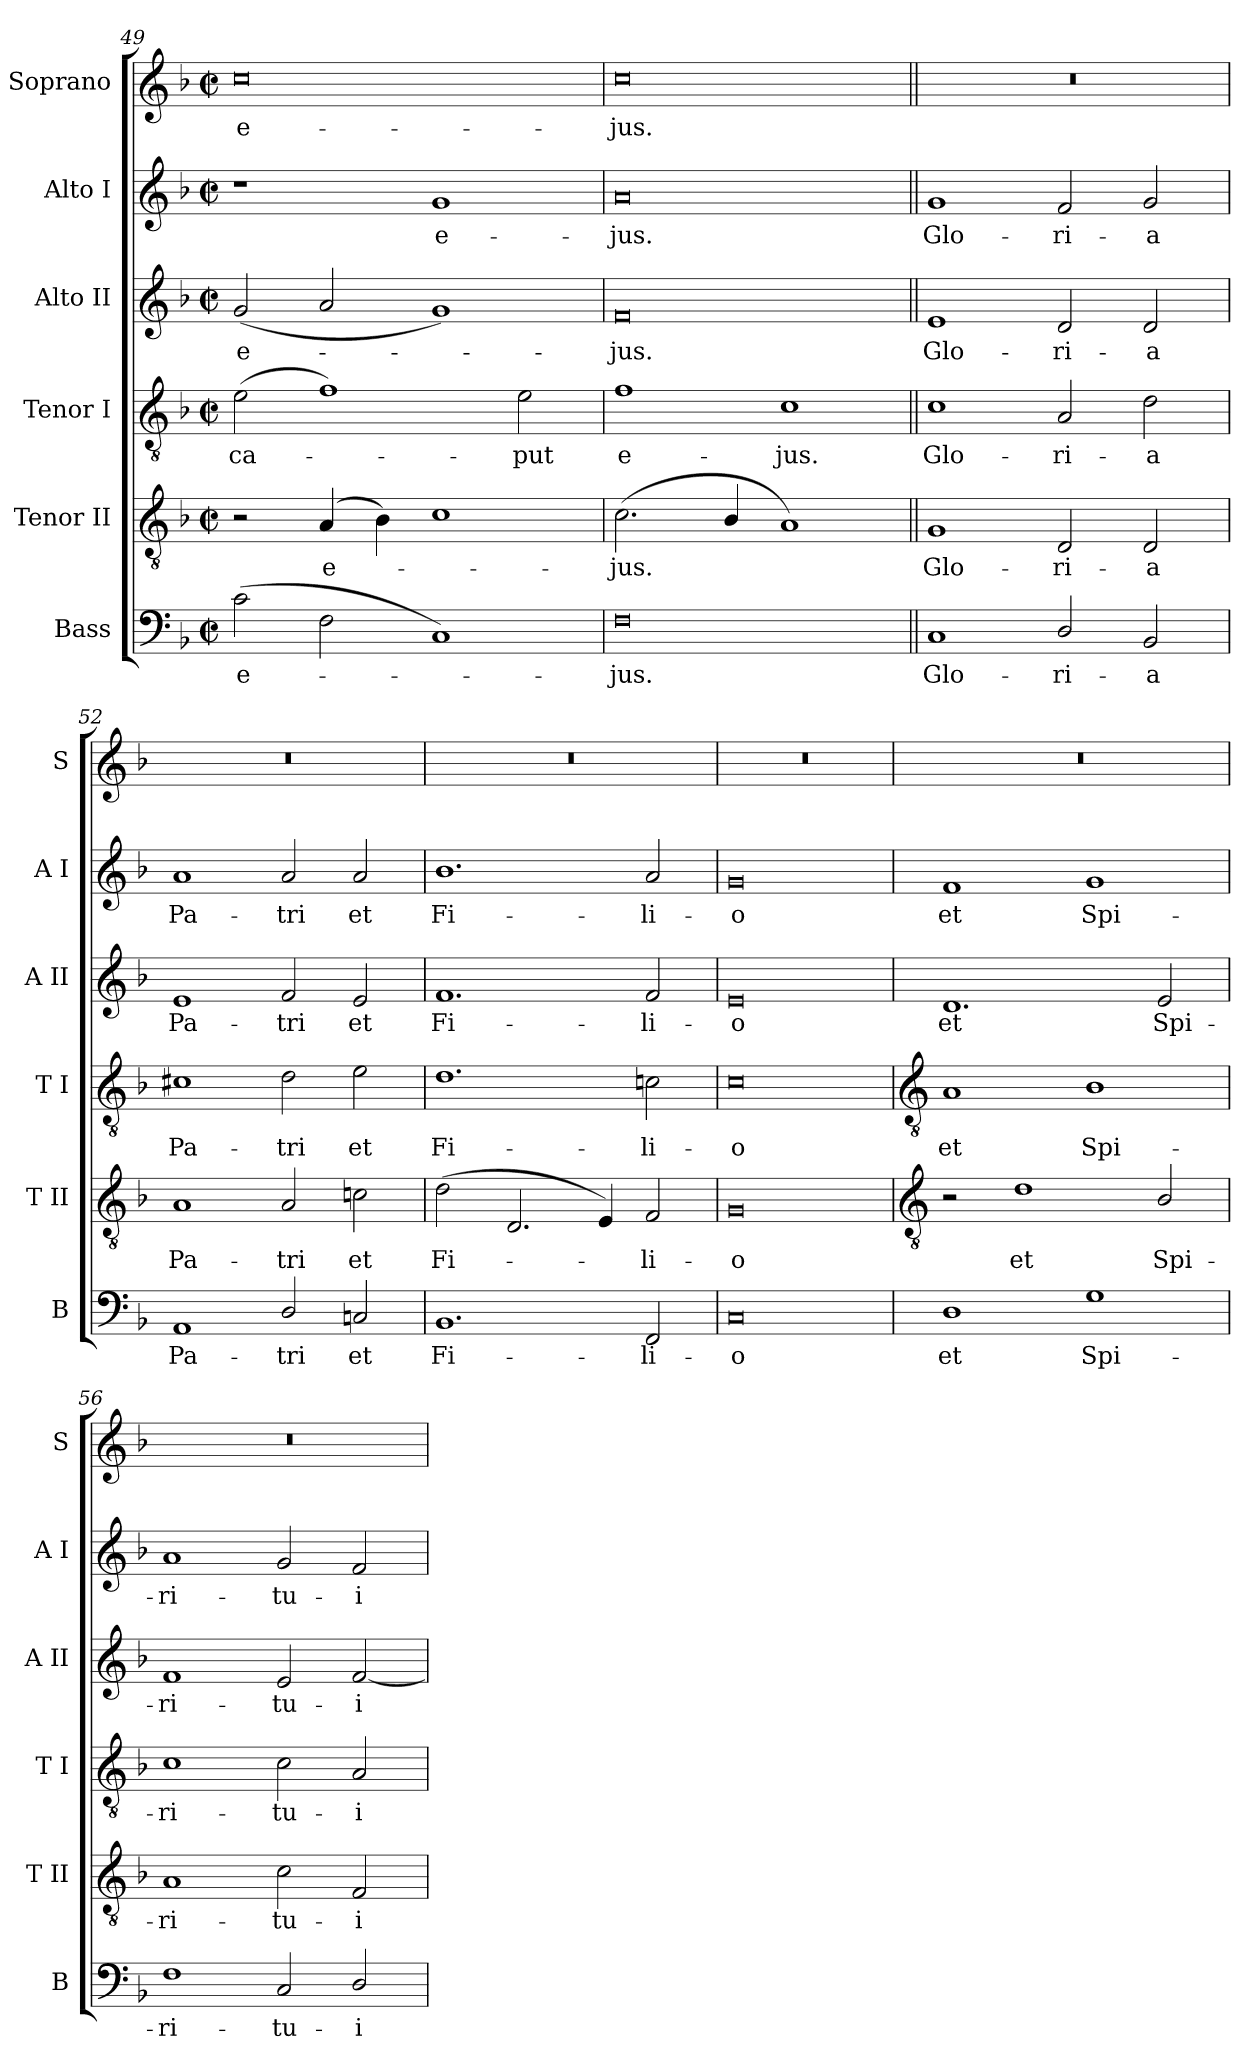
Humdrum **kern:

**kern	**text	**kern	**text	**kern	**text	**kern	**text	**kern	**text	**kern	**text
*part6	*part6	*part5	*part5	*part4	*part4	*part3	*part3	*part2	*part2	*part1	*part1
*staff6	*staff6	*staff5	*staff5	*staff4	*staff4	*staff3	*staff3	*staff2	*staff2	*staff1	*staff1
*I"Bass	*	*I"Tenor II	*	*I"Tenor I	*	*I"Alto II	*	*I"Alto I	*	*I"Soprano	*
*I'B	*	*I'T II	*	*I'T I	*	*I'A II	*	*I'A I	*	*I'S	*
*clefF4	*	*clefGv2	*	*clefGv2	*	*clefG2	*	*clefG2	*	*clefG2	*
*k[b-]	*	*k[b-]	*	*k[b-]	*	*k[b-]	*	*k[b-]	*	*k[b-]	*
*F:	*	*F:	*	*F:	*	*F:	*	*F:	*	*F:	*
*M4/2	*	*M4/2	*	*M4/2	*	*M4/2	*	*M4/2	*	*M4/2	*
*met(c|)	*	*met(c|)	*	*met(c|)	*	*met(c|)	*	*met(c|)	*	*met(c|)	*
=49	=49	=49	=49	=49	=49	=49	=49	=49	=49	=49	=49
!	!LO:LY:b	!	!	!	!LO:LY:b	!	!LO:LY:b	!	!	!	!LO:LY:b
(>2c	e-	2r	.	(>2e	ca-	(<2g	e-	1r	.	0cc	e-
!	!	!	!LO:LY:b	!	!	!	!	!	!	!	!
2F	.	(<4A	e-	1f)	.	2a	.	.	.	.	.
.	.	4B-)	.	.	.	.	.	.	.	.	.
!	!	!	!	!	!	!	!	!	!LO:LY:b	!	!
1C)	.	1c	.	.	.	1g)	.	1g	e-	.	.
!	!	!	!	!	!LO:LY:b	!	!	!	!	!	!
.	.	.	.	2e	put	.	.	.	.	.	.
=50	=50	=50	=50	=50	=50	=50	=50	=50	=50	=50	=50
!	!LO:LY:b	!	!LO:LY:b	!	!LO:LY:b	!	!LO:LY:b	!	!LO:LY:b	!	!LO:LY:b
0F	jus.	(<2.c	jus.	1f	e-	0f	jus.	0a	-jus.	0cc	-jus.
.	.	4B-/	.	.	.	.	.	.	.	.	.
!	!	!	!	!	!LO:LY:b	!	!	!	!	!	!
.	.	1A)	.	1c	-jus.	.	.	.	.	.	.
=51||	=51||	=51||	=51||	=51||	=51||	=51||	=51||	=51||	=51||	=51||	=51||
!	!LO:LY:b	!	!LO:LY:b	!	!LO:LY:b	!	!LO:LY:b	!	!LO:LY:b	!	!
1C	Glo-	1G	Glo-	1c	Glo-	1e	Glo-	1g	Glo-	0r	.
!	!LO:LY:b	!	!LO:LY:b	!	!LO:LY:b	!	!LO:LY:b	!	!LO:LY:b	!	!
2D/	-ri-	2D	-ri-	2A	-ri-	2d	-ri-	2f	-ri-	.	.
!	!LO:LY:b	!	!LO:LY:b	!	!LO:LY:b	!	!LO:LY:b	!	!LO:LY:b	!	!
2BB-	-a	2D	-a	2d	-a	2d	-a	2g	-a	.	.
=52	=52	=52	=52	=52	=52	=52	=52	=52	=52	=52	=52
!	!LO:LY:b	!	!LO:LY:b	!	!LO:LY:b	!	!LO:LY:b	!	!LO:LY:b	!	!
1AA	Pa-	1A	Pa-	1c#X	Pa-	1e	Pa-	1a	Pa-	0r	.
!	!LO:LY:b	!	!LO:LY:b	!	!LO:LY:b	!	!LO:LY:b	!	!LO:LY:b	!	!
2D/	-tri	2A	-tri	2d	-tri	2f	-tri	2a	-tri	.	.
!	!LO:LY:b	!	!LO:LY:b	!	!LO:LY:b	!	!LO:LY:b	!	!LO:LY:b	!	!
2Cn	et	2cn	et	2e	et	2e	et	2a	et	.	.
=53	=53	=53	=53	=53	=53	=53	=53	=53	=53	=53	=53
!	!LO:LY:b	!	!LO:LY:b	!	!LO:LY:b	!	!LO:LY:b	!	!LO:LY:b	!	!
1.BB-	Fi-	(>2d	Fi-	1.d	Fi-	1.f	Fi-	1.b-	Fi-	0r	.
.	.	2.D	.	.	.	.	.	.	.	.	.
.	.	4E)	.	.	.	.	.	.	.	.	.
!	!LO:LY:b	!	!LO:LY:b	!	!LO:LY:b	!	!LO:LY:b	!	!LO:LY:b	!	!
2FF	-li-	2F	li-	2cn	-li-	2f	-li-	2a	-li-	.	.
=54	=54	=54	=54	=54	=54	=54	=54	=54	=54	=54	=54
!	!LO:LY:b	!	!LO:LY:b	!	!LO:LY:b	!	!LO:LY:b	!	!LO:LY:b	!	!
0C	-o	0G	-o	0c	-o	0e	-o	0g	-o	0r	.
!!LO:LB:g=z
=55	=55	=55	=55	=55	=55	=55	=55	=55	=55	=55	=55
*	*	*clefGv2	*	*clefGv2	*	*	*	*	*	*	*
!	!LO:LY:b	!	!	!	!LO:LY:b	!	!LO:LY:b	!	!LO:LY:b	!	!
1D	et	2r	.	1A	et	1.d	et	1f	et	0r	.
!	!	!	!LO:LY:b	!	!	!	!	!	!	!	!
.	.	1d	et	.	.	.	.	.	.	.	.
!	!LO:LY:b	!	!	!	!LO:LY:b	!	!	!	!LO:LY:b	!	!
1G	Spi-	.	.	1B-	Spi-	.	.	1g	Spi-	.	.
!	!	!	!LO:LY:b	!	!	!	!LO:LY:b	!	!	!	!
.	.	2B-/	Spi-	.	.	2e	Spi-	.	.	.	.
=56	=56	=56	=56	=56	=56	=56	=56	=56	=56	=56	=56
!	!LO:LY:b	!	!LO:LY:b	!	!LO:LY:b	!	!LO:LY:b	!	!LO:LY:b	!	!
1F	-ri-	1A	-ri-	1c	-ri-	1f	-ri-	1a	-ri-	0r	.
!	!LO:LY:b	!	!LO:LY:b	!	!LO:LY:b	!	!LO:LY:b	!	!LO:LY:b	!	!
2C	-tu-	2c	-tu-	2c	-tu-	2e	-tu-	2g	-tu-	.	.
!	!LO:LY:b	!	!LO:LY:b	!	!LO:LY:b	!	!LO:LY:b	!	!LO:LY:b	!	!
2D/	-i	2F	-i	2A	-i	[2f	-i	2f	-i	.	.
=	=	=	=	=	=	=	=	=	=	=	=
*-	*-	*-	*-	*-	*-	*-	*-	*-	*-	*-	*-
